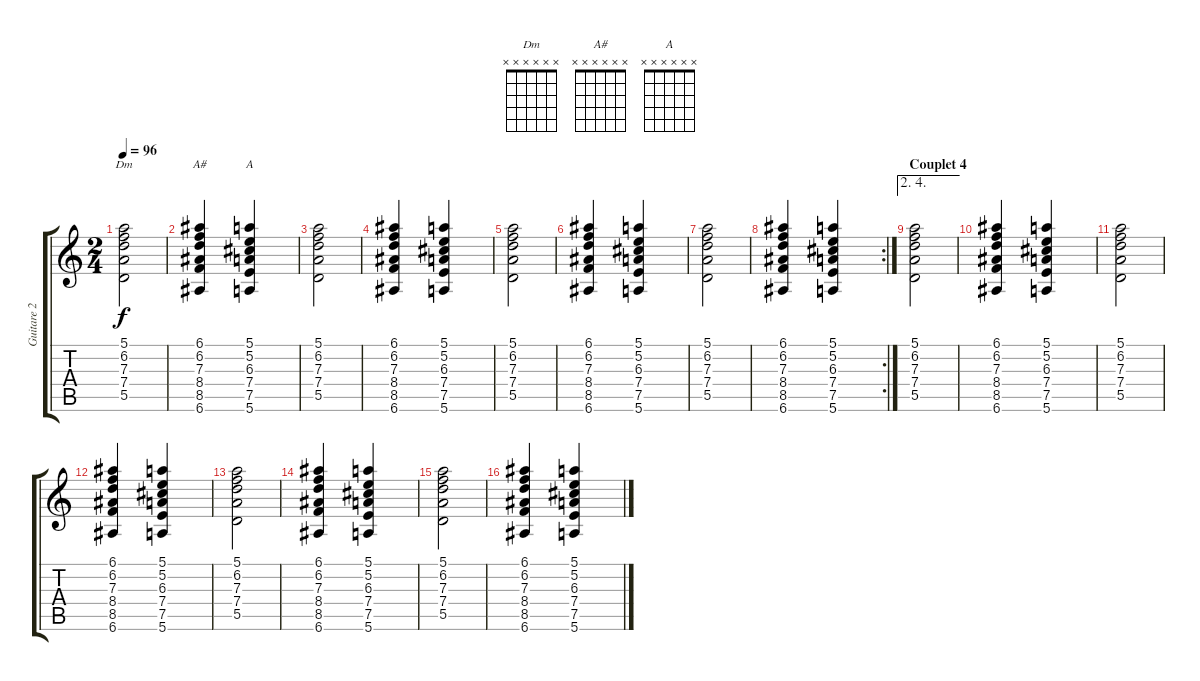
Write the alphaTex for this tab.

\track ("Guitare 2" "Guitare 2") {instrument acousticguitarsteel}
\staff {score tabs}
\tuning (E4 B3 G3 D3 A2 E2) {hide}
\chord ("Dm" x x x x x x) {firstfret 0}
\chord ("A#" x x x x x x) {firstfret 0}
\chord ("A" x x x x x x) {firstfret 0}
\ts (2 4)
\tempo 96
\clef g2
\ks c
(5.1 6.2 7.3 7.4 5.5).2{ch "Dm" dy f} |
(6.1 6.2 7.3 8.4 8.5 6.6).4{ch "A#"} (5.1 5.2 6.3 7.4 7.5 5.6).4{ch "A"} |
(5.1 6.2 7.3 7.4 5.5).2 |
(6.1 6.2 7.3 8.4 8.5 6.6).4 (5.1 5.2 6.3 7.4 7.5 5.6).4 |
(5.1 6.2 7.3 7.4 5.5).2 |
(6.1 6.2 7.3 8.4 8.5 6.6).4 (5.1 5.2 6.3 7.4 7.5 5.6).4 |
(5.1 6.2 7.3 7.4 5.5).2 |
\rc 2
(6.1 6.2 7.3 8.4 8.5 6.6).4 (5.1 5.2 6.3 7.4 7.5 5.6).4 |
\ae (2 4)
\section ("" "Couplet 4")
(5.1 6.2 7.3 7.4 5.5).2 |
(6.1 6.2 7.3 8.4 8.5 6.6).4 (5.1 5.2 6.3 7.4 7.5 5.6).4 |
(5.1 6.2 7.3 7.4 5.5).2 |
(6.1 6.2 7.3 8.4 8.5 6.6).4 (5.1 5.2 6.3 7.4 7.5 5.6).4 |
(5.1 6.2 7.3 7.4 5.5).2 |
(6.1 6.2 7.3 8.4 8.5 6.6).4 (5.1 5.2 6.3 7.4 7.5 5.6).4 |
(5.1 6.2 7.3 7.4 5.5).2 |
(6.1 6.2 7.3 8.4 8.5 6.6).4 (5.1 5.2 6.3 7.4 7.5 5.6).4
